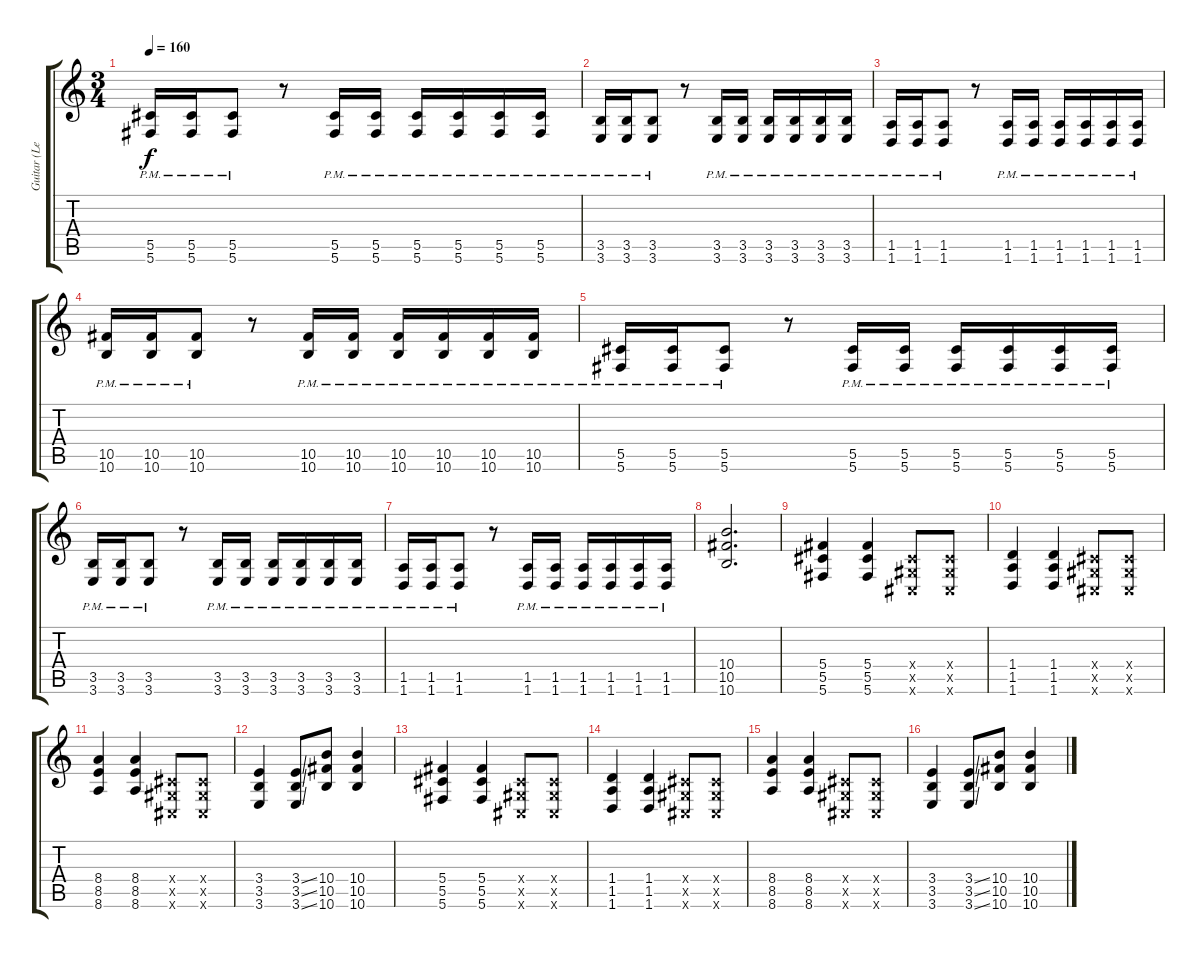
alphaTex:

\track ("Guitar (Left)" "Guitar (Le") {instrument distortionguitar}
\staff {score tabs}
\tuning (Eb4 Bb3 Gb3 Db3 Ab2 Db2) {hide}
\ts (3 4)
\tempo 160
\clef g2
\ks c
(5.5{pm} 5.6{pm}).16{dy f} (5.5{pm} 5.6{pm}).16 (5.5{pm} 5.6{pm}).8 r.8 (5.5{pm} 5.6{pm}).16 (5.5{pm} 5.6{pm}).16 (5.5{pm} 5.6{pm}).16 (5.5{pm} 5.6{pm}).16 (5.5{pm} 5.6{pm}).16 (5.5{pm} 5.6{pm}).16 |
(3.5{pm} 3.6{pm}).16 (3.5{pm} 3.6{pm}).16 (3.5{pm} 3.6{pm}).8 r.8 (3.5{pm} 3.6{pm}).16 (3.5{pm} 3.6{pm}).16 (3.5{pm} 3.6{pm}).16 (3.5{pm} 3.6{pm}).16 (3.5{pm} 3.6{pm}).16 (3.5{pm} 3.6{pm}).16 |
(1.5{pm} 1.6{pm}).16 (1.5{pm} 1.6{pm}).16 (1.5{pm} 1.6{pm}).8 r.8 (1.5{pm} 1.6{pm}).16 (1.5{pm} 1.6{pm}).16 (1.5{pm} 1.6{pm}).16 (1.5{pm} 1.6{pm}).16 (1.5{pm} 1.6{pm}).16 (1.5{pm} 1.6{pm}).16 |
(10.5{pm} 10.6{pm}).16 (10.5{pm} 10.6{pm}).16 (10.5{pm} 10.6{pm}).8 r.8 (10.5{pm} 10.6{pm}).16 (10.5{pm} 10.6{pm}).16 (10.5{pm} 10.6{pm}).16 (10.5{pm} 10.6{pm}).16 (10.5{pm} 10.6{pm}).16 (10.5{pm} 10.6{pm}).16 |
(5.5{pm} 5.6{pm}).16 (5.5{pm} 5.6{pm}).16 (5.5{pm} 5.6{pm}).8 r.8 (5.5{pm} 5.6{pm}).16 (5.5{pm} 5.6{pm}).16 (5.5{pm} 5.6{pm}).16 (5.5{pm} 5.6{pm}).16 (5.5{pm} 5.6{pm}).16 (5.5{pm} 5.6{pm}).16 |
(3.5{pm} 3.6{pm}).16 (3.5{pm} 3.6{pm}).16 (3.5{pm} 3.6{pm}).8 r.8 (3.5{pm} 3.6{pm}).16 (3.5{pm} 3.6{pm}).16 (3.5{pm} 3.6{pm}).16 (3.5{pm} 3.6{pm}).16 (3.5{pm} 3.6{pm}).16 (3.5{pm} 3.6{pm}).16 |
(1.5{pm} 1.6{pm}).16 (1.5{pm} 1.6{pm}).16 (1.5{pm} 1.6{pm}).8 r.8 (1.5{pm} 1.6{pm}).16 (1.5{pm} 1.6{pm}).16 (1.5{pm} 1.6{pm}).16 (1.5{pm} 1.6{pm}).16 (1.5{pm} 1.6{pm}).16 (1.5{pm} 1.6{pm}).16 |
(10.4 10.5 10.6).2{d} |
(5.4 5.5 5.6).4 (5.4 5.5 5.6).4 (0.4{x} 0.5{x} 0.6{x}).8 (0.4{x} 0.5{x} 0.6{x}).8 |
(1.4 1.5 1.6).4 (1.4 1.5 1.6).4 (0.4{x} 0.5{x} 0.6{x}).8 (0.4{x} 0.5{x} 0.6{x}).8 |
(8.4 8.5 8.6).4 (8.4 8.5 8.6).4 (0.4{x} 0.5{x} 0.6{x}).8 (0.4{x} 0.5{x} 0.6{x}).8 |
(3.4 3.5 3.6).4 (3.4{ss} 3.5{ss} 3.6{ss}).8 (10.4 10.5 10.6).8 (10.4 10.5 10.6).4 |
(5.4 5.5 5.6).4 (5.4 5.5 5.6).4 (0.4{x} 0.5{x} 0.6{x}).8 (0.4{x} 0.5{x} 0.6{x}).8 |
(1.4 1.5 1.6).4 (1.4 1.5 1.6).4 (0.4{x} 0.5{x} 0.6{x}).8 (0.4{x} 0.5{x} 0.6{x}).8 |
(8.4 8.5 8.6).4 (8.4 8.5 8.6).4 (0.4{x} 0.5{x} 0.6{x}).8 (0.4{x} 0.5{x} 0.6{x}).8 |
(3.4 3.5 3.6).4 (3.4{ss} 3.5{ss} 3.6{ss}).8 (10.4 10.5 10.6).8 (10.4 10.5 10.6).4
